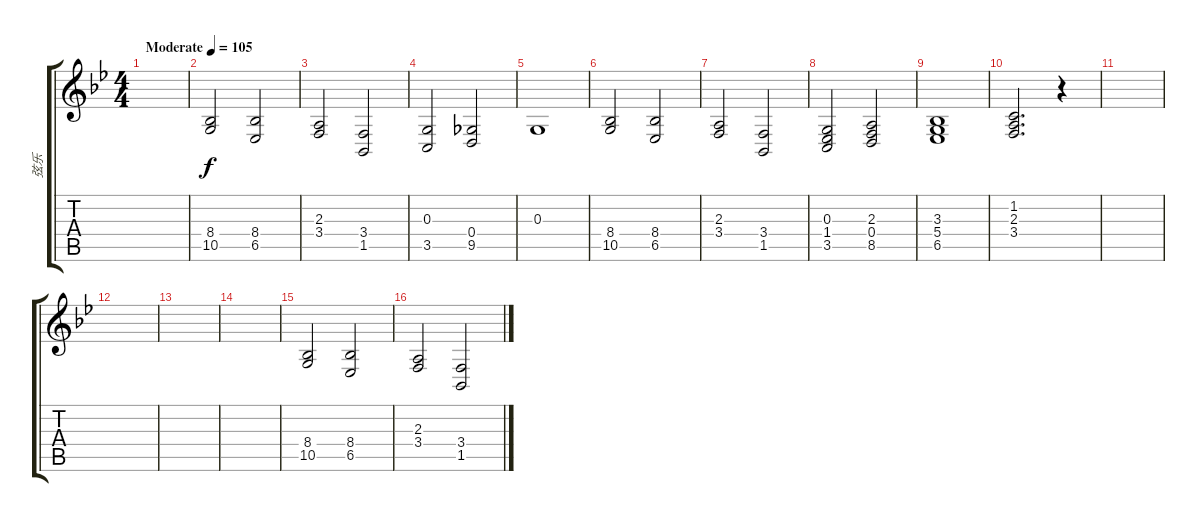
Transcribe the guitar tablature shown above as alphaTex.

\track ("弦乐" "弦乐") {instrument stringensemble1}
\staff {score tabs}
\tuning (E4 B3 G3 D3 A2 E2) {hide}
\ts (4 4)
\tempo (105 "Moderate")
\clef g2
\ks bb
|
(8.4 10.5).2 (8.4 6.5).2 |
(2.3 3.4).2 (3.4 1.5).2 |
(0.3 3.5).2 (0.4 9.5).2 |
0.3.1 |
(8.4 10.5).2 (8.4 6.5).2 |
(2.3 3.4).2 (3.4 1.5).2 |
(0.3 1.4 3.5).2 (2.3 0.4 8.5).2 |
(3.3 5.4 6.5).1 |
(1.2 2.3 3.4).2{d} r.4 |
|
|
|
|
(8.4 10.5).2 (8.4 6.5).2 |
(2.3 3.4).2 (3.4 1.5).2
